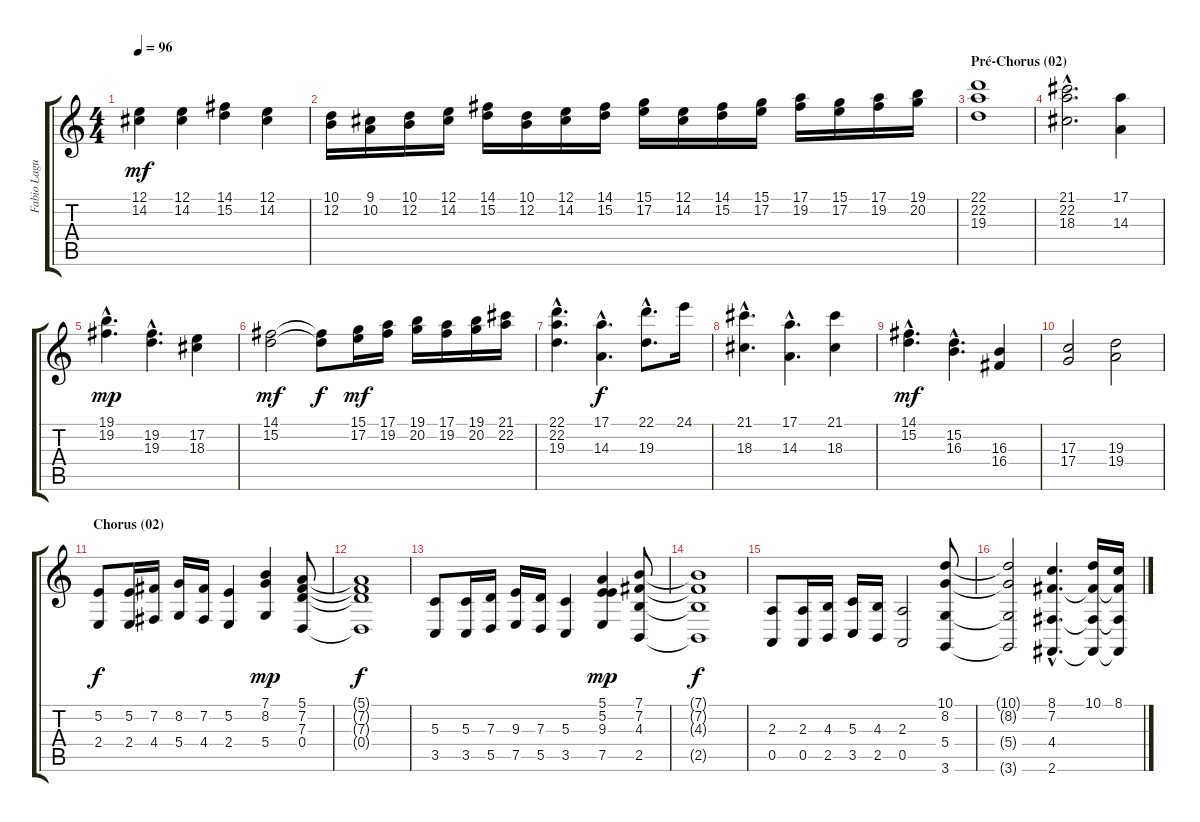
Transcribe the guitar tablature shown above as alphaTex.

\track ("Fabio Laguna" "Fabio Lagu") {instrument stringensemble1}
\staff {score tabs}
\tuning (E4 B3 G3 D3 A2 E2) {hide}
\ts (4 4)
\tempo 96
\clef g2
\ks c
(12.1 14.2).4{dy mf} (12.1 14.2).4 (14.1 15.2).4 (12.1 14.2).4 |
(10.1 12.2).16 (9.1 10.2).16 (10.1 12.2).16 (12.1 14.2).16 (14.1 15.2).16 (10.1 12.2).16 (12.1 14.2).16 (14.1 15.2).16 (15.1 17.2).16 (12.1 14.2).16 (14.1 15.2).16 (15.1 17.2).16 (17.1 19.2).16 (15.1 17.2).16 (17.1 19.2).16 (19.1 20.2).16 |
\section ("" "Pré-Chorus (02)")
(22.1 22.2 19.3).1 |
(21.1{hac} 22.2{hac} 18.3{hac}).2{d} (17.1 14.3).4 |
(19.1{hac} 19.2{hac}).4{d dy mp} (19.2{hac} 19.3{hac}).4{d} (17.2 18.3).4 |
(14.1 15.2).2{dy mf} (14.1{t} 15.2{t}).8{dy f} (15.1 17.2).16{dy mf} (17.1 19.2).16 (19.1 20.2).16 (17.1 19.2).16 (19.1 20.2).16 (21.1 22.2).16 |
(22.1{hac} 22.2{hac} 19.3{hac}).4{d} (17.1{hac} 14.3{hac}).4{d dy f} (22.1{hac} 19.3{hac}).8{d} 24.1.16 |
(21.1{hac} 18.3{hac}).4{d} (17.1{hac} 14.3{hac}).4{d} (21.1 18.3).4 |
(14.1{hac} 15.2{hac}).4{d dy mf} (15.2{hac} 16.3{hac}).4{d} (16.3 16.4).4 |
(17.3 17.4).2 (19.3 19.4).2 |
\section ("" "Chorus (02)")
(5.2 2.4).8{dy f} (5.2 2.4).16 (7.2 4.4).16 (8.2 5.4).16 (7.2 4.4).16 (5.2 2.4).4 (7.1 8.2 5.4).4{dy mp} (5.1 7.2 7.3 0.4).8 |
(5.1{t} 7.2{t} 7.3{t} 0.4{t}).1{dy f} |
(5.3 3.5).8 (5.3 3.5).16 (7.3 5.5).16 (9.3 7.5).16 (7.3 5.5).16 (5.3 3.5).4 (5.1 5.2 9.3 7.5).4{dy mp} (7.1 7.2 4.3 2.5).8 |
(7.1{t} 7.2{t} 4.3{t} 2.5{t}).1{dy f} |
(2.3 0.5).8 (2.3 0.5).16 (4.3 2.5).16 (5.3 3.5).16 (4.3 2.5).16 (2.3 0.5).2 (10.1 8.2 5.4 3.6).8 |
(10.1{t} 8.2{t} 5.4{t} 3.6{t}).2 (8.1{hac} 7.2{hac} 4.4{hac} 2.6{hac}).4{d} (10.1 7.2{t} 4.4{t} 2.6{t}).16 (8.1 7.2{t} 4.4{t} 2.6{t}).16
